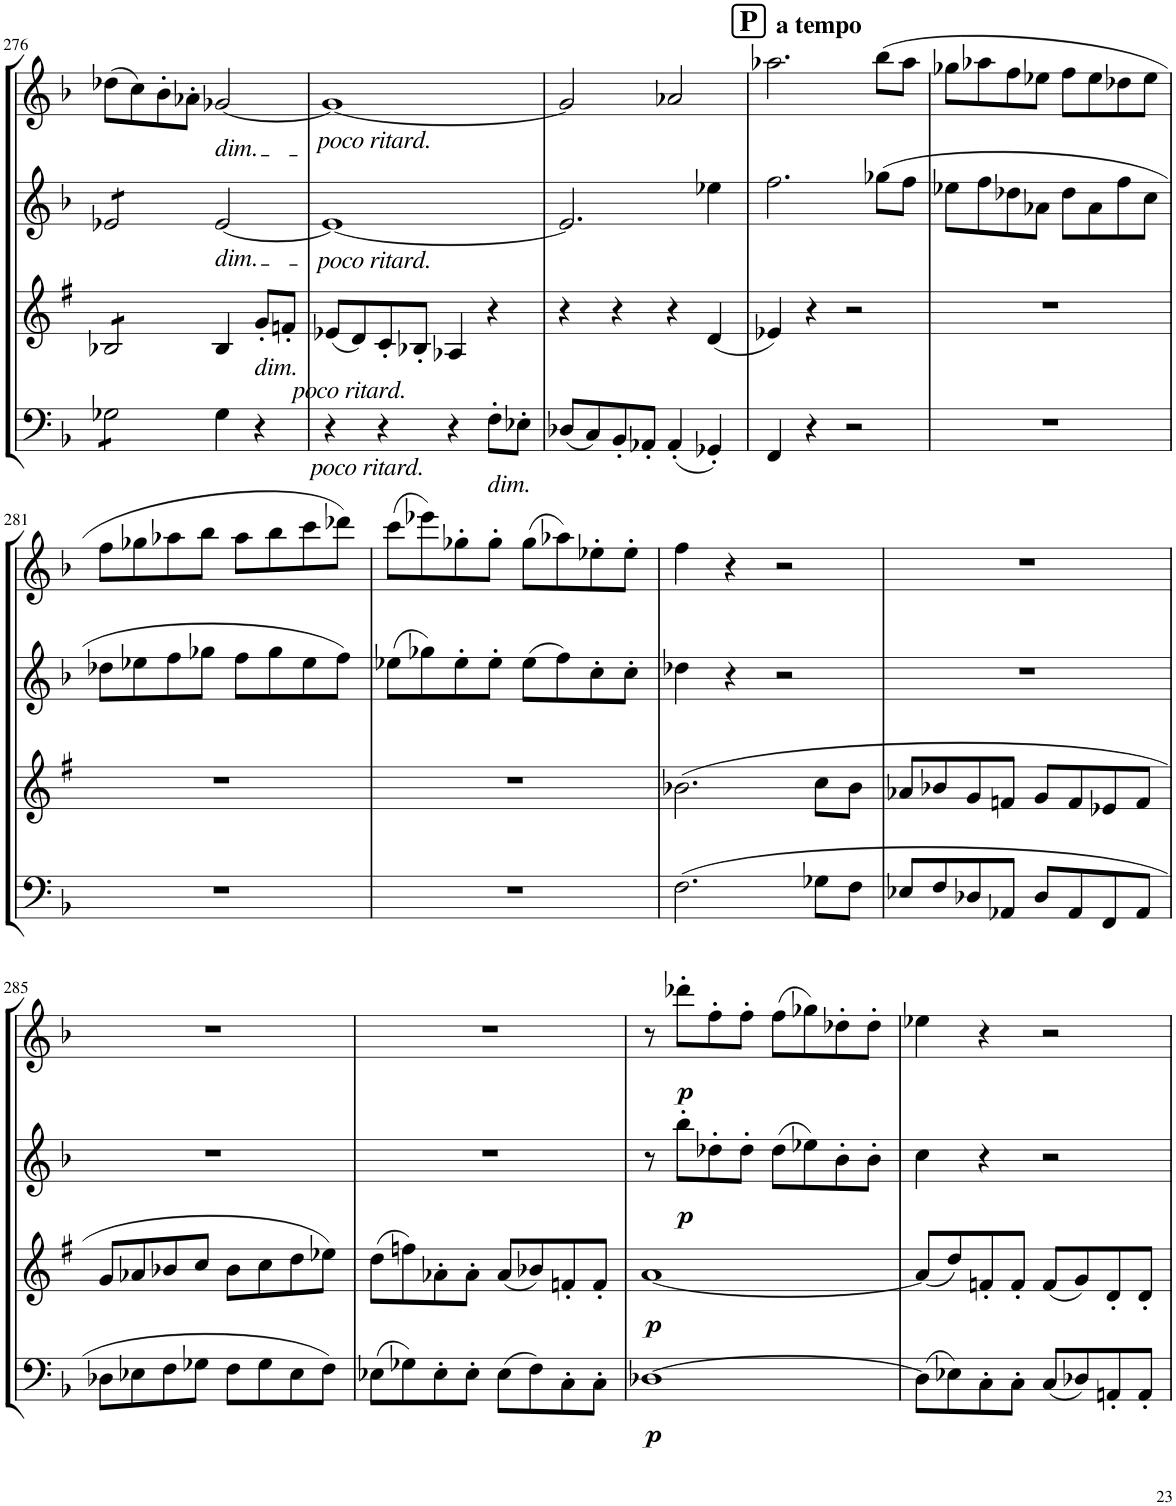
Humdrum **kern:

**kern	**dynam	**kern	**dynam	**kern	**dynam	**kern	**dynam
*part4	*part4	*part3	*part3	*part2	*part2	*part1	*part1
*staff4	*staff4	*staff3	*staff3	*staff2	*staff2	*staff1	*staff1
*I"Bassoon	*	*I"Bb Clarinet	*	*I"Oboe	*	*I"Flute	*
*I'Bsn	*	*I'Cl	*	*I'Ob	*	*I'Fl	*
!!LO:PB:g=z
*clefF4	*	*clefG2	*	*clefG2	*	*clefG2	*
*	*	*Trd1c2	*	*	*	*	*
*k[b-]	*	*k[f#]	*	*k[b-]	*	*k[b-]	*
*M4/4	*	*M4/4	*	*M4/4	*	*M4/4	*
*met(c)	*	*met(c)	*	*met(c)	*	*met(c)	*
=276	=276	=276	=276	=276	=276	=276	=276
*tremolo	*	*	*	*	*	*	*
*	*	*tremolo	*	*	*	*	*
*	*	*	*	*tremolo	*	*	*
8G-X\L	.	8B-X/L	.	8e-X/L	.	(8dd-X\L	.
8G-X\	.	8B-X/	.	8e-X/	.	8cc\)	.
8G-X\	.	8B-X/	.	8e-X/	.	8b-'\	.
8G-X\J	.	8B-X/J	.	8e-X/J	.	8a-X'\J	.
*	*	*	*	*Xtremolo	*	*	*
*	*	*Xtremolo	*	*	*	*	*
*Xtremolo	*	*	*	*	*	*	*
!	!	!	!	!	!	!LO:TX:b:i:t=dim.	!
!	!	!	!	!LO:TX:b:i:t=dim.	!	!	!
4G-\	.	4B-/	.	[2e-/	.	[2g-X/	.
!	!	!LO:TX:b:i:t=dim.	!	!	!	!	!
4r	.	8g'/L	.	.	.	.	.
.	.	8fn'/J	.	.	.	.	.
=277	=277	=277	=277	=277	=277	=277	=277
!	!	!	!	!	!	!LO:TX:b:i:t=poco ritard.	!
!	!	!	!	!LO:TX:b:i:t=poco ritard.	!	!	!
!LO:TX:b:i:t=poco ritard.	!	!	!	!	!	!	!
4r	.	(8e-X/L	.	1e-_	.	1g-_	.
.	.	8d/)	.	.	.	.	.
4r	.	8c'/	.	.	.	.	.
.	.	8B-X'/J	.	.	.	.	.
!	!	!LO:TX:b:i:t=poco ritard.	!	!	!	!	!
4r	.	4A-X/	.	.	.	.	.
!LO:TX:b:i:t=dim.	!	!	!	!	!	!	!
8F'\L	.	4r	.	.	.	.	.
8E-X'\J	.	.	.	.	.	.	.
=278	=278	=278	=278	=278	=278	=278	=278
(8D-X/L	.	4r	.	2.e-/]	.	2g-/]	.
8C/)	.	.	.	.	.	.	.
8BB-'/	.	4r	.	.	.	.	.
8AA-X'/J	.	.	.	.	.	.	.
(4AA-'/	.	4r	.	.	.	2a-X/	.
4GG-X'/)	.	(4d/	.	4ee-X\	.	.	.
!!LO:REH:place=s1:a:B:cj:fs=14:t=P
=279	=279	=279	=279	=279	=279	=279	=279
!	!	!	!	!	!	!LO:TX:a:B:t=a tempo	!
4FF/	.	4e-X/)	.	2.ff\	.	2.aa-X\	.
4r	.	4r	.	.	.	.	.
2r	.	2r	.	.	.	.	.
.	.	.	.	(8gg-X\L	.	(8bb-\L	.
.	.	.	.	8ff\J	.	8aa-\J	.
=280	=280	=280	=280	=280	=280	=280	=280
1r	.	1r	.	8ee-X\L	.	8gg-X\L	.
.	.	.	.	8ff\	.	8aa-X\	.
.	.	.	.	8dd-X\	.	8ff\	.
.	.	.	.	8a-X\J	.	8ee-X\J	.
.	.	.	.	8dd-\L	.	8ff\L	.
.	.	.	.	8a-\	.	8ee-\	.
.	.	.	.	8ff\	.	8dd-X\	.
.	.	.	.	8cc\J	.	8ee-\J	.
!!LO:LB:g=z
=281	=281	=281	=281	=281	=281	=281	=281
1r	.	1r	.	8dd-X\L	.	8ff\L	.
.	.	.	.	8ee-X\	.	8gg-X\	.
.	.	.	.	8ff\	.	8aa-X\	.
.	.	.	.	8gg-X\J	.	8bb-\J	.
.	.	.	.	8ff\L	.	8aa-\L	.
.	.	.	.	8gg-\	.	8bb-\	.
.	.	.	.	8ee-\	.	8ccc\	.
.	.	.	.	8ff\J)	.	8ddd-X\J)	.
=282	=282	=282	=282	=282	=282	=282	=282
1r	.	1r	.	(8ee-X\L	.	(8ccc\L	.
.	.	.	.	8gg-X\)	.	8eee-X\)	.
.	.	.	.	8ee-'\	.	8gg-X'\	.
.	.	.	.	8ee-'\J	.	8gg-'\J	.
.	.	.	.	(8ee-\L	.	(8gg-\L	.
.	.	.	.	8ff\)	.	8aa-X\)	.
.	.	.	.	8cc'\	.	8ee-X'\	.
.	.	.	.	8cc'\J	.	8ee-'\J	.
=283	=283	=283	=283	=283	=283	=283	=283
(2.F\	.	(2.b-X\	.	4dd-X\	.	4ff\	.
.	.	.	.	4r	.	4r	.
.	.	.	.	2r	.	2r	.
8G-X\L	.	8cc\L	.	.	.	.	.
8F\J	.	8b-\J	.	.	.	.	.
=284	=284	=284	=284	=284	=284	=284	=284
8E-X/L	.	8a-X/L	.	1r	.	1r	.
8F/	.	8b-X/	.	.	.	.	.
8D-X/	.	8g/	.	.	.	.	.
8AA-X/J	.	8fn/J	.	.	.	.	.
8D-/L	.	8g/L	.	.	.	.	.
8AA-/	.	8f/	.	.	.	.	.
8FF/	.	8e-X/	.	.	.	.	.
8AA-/J	.	8f/J	.	.	.	.	.
!!LO:LB:g=z
=285	=285	=285	=285	=285	=285	=285	=285
8D-X\L	.	8g/L	.	1r	.	1r	.
8E-X\	.	8a-X/	.	.	.	.	.
8F\	.	8b-X/	.	.	.	.	.
8G-X\J	.	8cc/J	.	.	.	.	.
8F\L	.	8b-\L	.	.	.	.	.
8G-\	.	8cc\	.	.	.	.	.
8E-\	.	8dd\	.	.	.	.	.
8F\J)	.	8ee-X\J)	.	.	.	.	.
=286	=286	=286	=286	=286	=286	=286	=286
(8E-X\L	.	(8dd\L	.	1r	.	1r	.
8G-X\)	.	8ffn\)	.	.	.	.	.
8E-'\	.	8a-X'\	.	.	.	.	.
8E-'\J	.	8a-'\J	.	.	.	.	.
(8E-\L	.	(8a-/L	.	.	.	.	.
8F\)	.	8b-X/)	.	.	.	.	.
8C'\	.	8fn'/	.	.	.	.	.
8C'\J	.	8f'/J	.	.	.	.	.
=287	=287	=287	=287	=287	=287	=287	=287
!	!LO:DY:b	!	!LO:DY:b	!	!	!	!
[1D-X	p	[1a	p	8r	.	8r	.
!	!	!	!	!	!LO:DY:b	!	!LO:DY:b
.	.	.	.	8bb-'\L	p	8ddd-X'\L	p
.	.	.	.	8dd-X'\	.	8ff'\	.
.	.	.	.	8dd-'\J	.	8ff'\J	.
.	.	.	.	(8dd-\L	.	(8ff\L	.
.	.	.	.	8ee-X\)	.	8gg-X\)	.
.	.	.	.	8b-'\	.	8dd-X'\	.
.	.	.	.	8b-'\J	.	8dd-'\J	.
=288	=288	=288	=288	=288	=288	=288	=288
(8D-\L]	.	(8a/L]	.	4cc\	.	4ee-X\	.
8E-X\)	.	8dd/)	.	.	.	.	.
8C'\	.	8fn'/	.	4r	.	4r	.
8C'\J	.	8f'/J	.	.	.	.	.
(8C/L	.	(8f/L	.	2r	.	2r	.
8D-X/)	.	8g/)	.	.	.	.	.
8AAn'/	.	8d'/	.	.	.	.	.
8AA'/J	.	8d'/J	.	.	.	.	.
=	=	=	=	=	=	=	=
*-	*-	*-	*-	*-	*-	*-	*-
